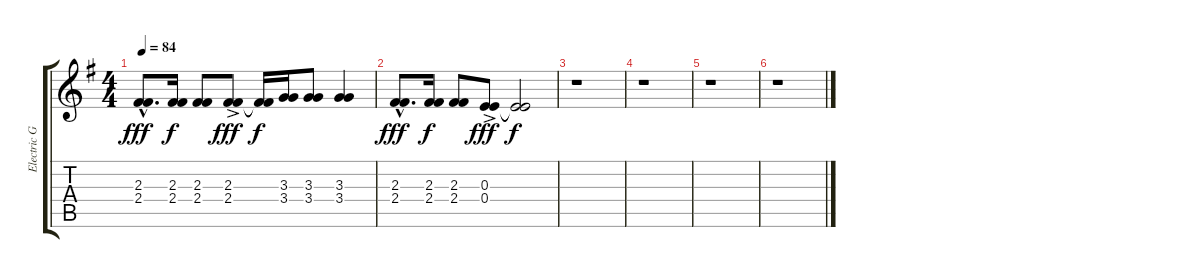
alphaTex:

\track ("Electric Guitar 2" "Electric G") {instrument distortionguitar}
\staff {score tabs}
\tuning (E4 B3 E3 E3 B2 E2) {hide}
\ts (4 4)
\tempo 84
\clef g2
\ks g
(2.3{hac} 2.4{hac}).8{d dy fff} (2.3 2.4).16{dy f} (2.3 2.4).8 (2.3{ac} 2.4{ac}).8{dy fff} (2.3{t} 2.4{t}).16{dy f} (3.3 3.4).16 (3.3 3.4).8 (3.3 3.4).4 |
(2.3{hac} 2.4{hac}).8{d dy fff} (2.3 2.4).16{dy f} (2.3 2.4).8 (0.3{ac} 0.4{ac}).8{dy fff} (0.3{t} 0.4{t}).2{dy f} |
r.1 |
r.1 |
r.1 |
r.1
